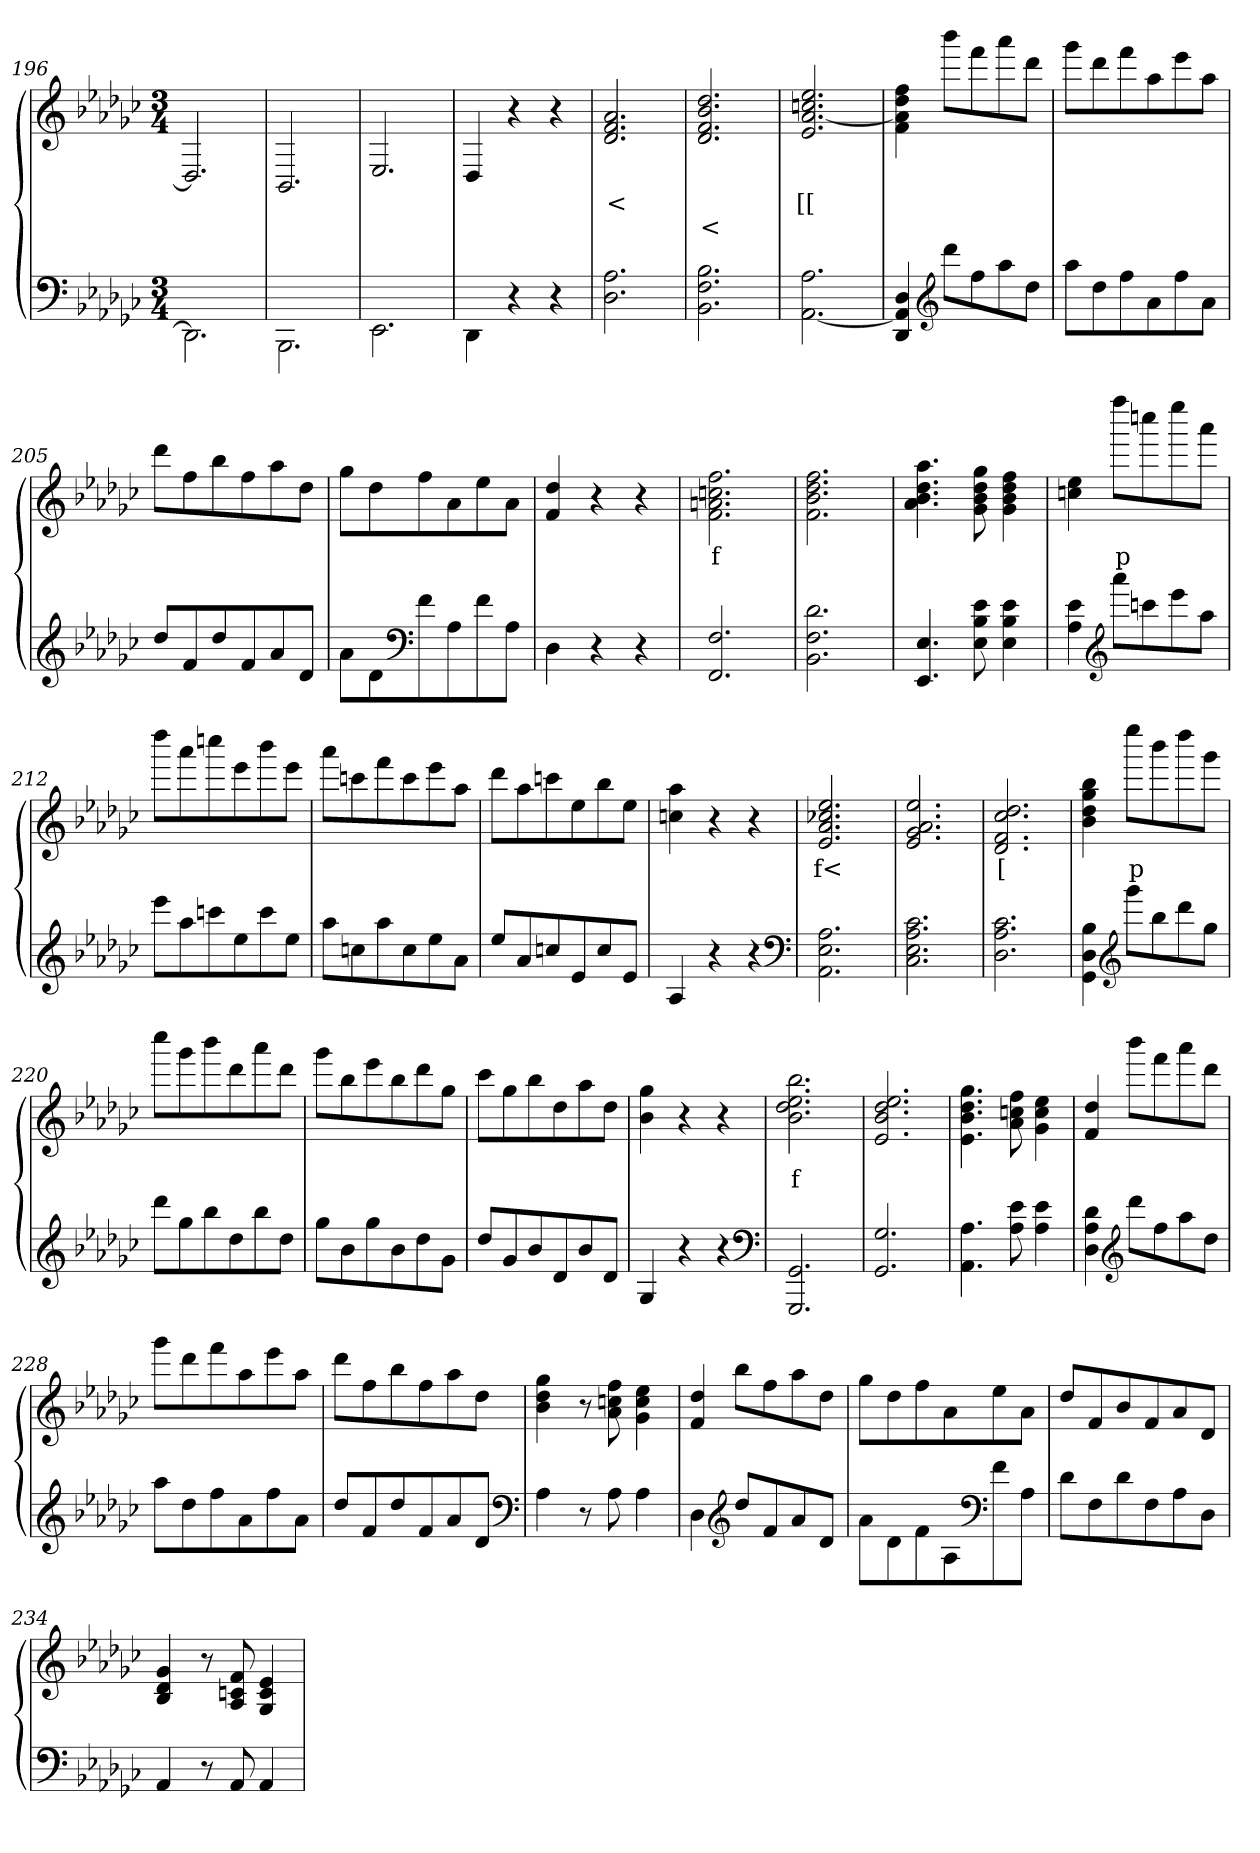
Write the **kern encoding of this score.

**kern	**kern	**text	**text
*part2	*part1	*part1	*part1
*staff2	*staff1	*staff1	*staff1
*clefF4	*clefG2	*	*
*k[b-e-a-d-g-c-]	*k[b-e-a-d-g-c-]	*	*
*M3/4	*M3/4	*	*
=196	=196	=196	=196
2.DD-\]	2.D-/]	.	.
=197	=197	=197	=197
2.BBB-\	2.BB-/	.	.
=198	=198	=198	=198
2.EE-\	2.E-/	.	.
=199	=199	=199	=199
4DD-\	4D-/	.	.
4r	4r	.	.
4r	4r	.	.
=200	=200	=200	=200
2.A- 2.D-	2.a- 2.f 2.d-	<	.
=201	=201	=201	=201
2.B- 2.F 2.BB-	2.dd- 2.b- 2.f 2.d-	.	<
=202	=202	=202	=202
2.A- [2.AA-	2.ee- 2.ccn [2.a- 2.e-	[[	.
=203	=203	=203	=203
4D- 4AA-] 4DD-	4ff 4dd- 4a-] 4f	.	.
*clefG2	*	*	*
8ddd-L	8bbb-L	.	.
8ff	8fff	.	.
8aa-	8aaa-	.	.
8dd-J	8ddd-J	.	.
=204	=204	=204	=204
8aa-L	8ggg-L	.	.
8dd-	8ddd-	.	.
8ff	8fff	.	.
8a-	8aa-	.	.
8ff	8eee-	.	.
8a-J	8aa-J	.	.
=205	=205	=205	=205
8dd-L	8ddd-L	.	.
8f	8ff	.	.
8dd-	8bb-	.	.
8f	8ff	.	.
8a-	8aa-	.	.
8d-J	8dd-J	.	.
=206	=206	=206	=206
8a-L	8gg-L	.	.
8d-	8dd-	.	.
*clefF4	*	*	*
8f	8ff	.	.
8A-	8a-	.	.
8f	8ee-	.	.
8A-J	8a-J	.	.
=207	=207	=207	=207
4D-	4dd- 4f	.	.
4r	4r	.	.
4r	4r	.	.
=208	=208	=208	=208
2.F 2.FF	2.ff 2.ccn 2.an 2.f	f	.
=209	=209	=209	=209
2.d- 2.F 2.BB-	2.ff 2.dd- 2.b- 2.f	.	.
=210	=210	=210	=210
4.E- 4.EE-	4.aa- 4.dd- 4.b- 4.a-	.	.
8e- 8B- 8E-	8gg- 8dd- 8b- 8g-	.	.
4e- 4B- 4E-	4ff 4dd- 4b- 4g-	.	.
=211	=211	=211	=211
4e- 4A-	4ee- 4ccn	.	.
*clefG2	*	*	*
8aaa-L	8ffffL	p	.
8cccn	8cccc	.	.
8eee-	8eeee-	.	.
8aa-J	8aaa-J	.	.
=212	=212	=212	=212
8eee-L	8dddd-L	.	.
8aa-	8aaa-	.	.
8cccn	8ccccn	.	.
8ee-	8eee-	.	.
8ccc	8bbb-	.	.
8ee-J	8eee-J	.	.
=213	=213	=213	=213
8aa-L	8aaa-L	.	.
8ccn	8cccn	.	.
8aa-	8fff	.	.
8cc	8ccc	.	.
8ee-	8eee-	.	.
8a-J	8aa-J	.	.
=214	=214	=214	=214
8ee-L	8ddd-L	.	.
8a-	8aa-	.	.
8ccn	8cccn	.	.
8e-	8ee-	.	.
8cc	8bb-	.	.
8e-J	8ee-J	.	.
=215	=215	=215	=215
4A-	4aa- 4ccn	.	.
4r	4r	.	.
4r	4r	.	.
*clefF4	*	*	*
=216	=216	=216	=216
2.A- 2.E- 2.AA-	2.ee- 2.cc-X 2.a- 2.e-	f<	.
=217	=217	=217	=217
2.c- 2.A- 2.E- 2.C-	2.ee- 2.a- 2.g- 2.e-	.	.
=218	=218	=218	=218
2.c- 2.A- 2.D-	2.dd- 2.cc- 2.f 2.d-	[	.
=219	=219	=219	=219
4B- 4D- 4GG-	4bb- 4gg- 4dd- 4b-	.	.
*clefG2	*	*	*
8ggg-L	8eeee-L	p	.
8bb-	8bbb-	.	.
8ddd-	8dddd-	.	.
8gg-J	8ggg-J	.	.
=220	=220	=220	=220
8ddd-L	8cccc-L	.	.
8gg-	8ggg-	.	.
8bb-	8bbb-	.	.
8dd-	8ddd-	.	.
8bb-	8aaa-	.	.
8dd-J	8ddd-J	.	.
=221	=221	=221	=221
8gg-L	8ggg-L	.	.
8b-	8bb-	.	.
8gg-	8eee-	.	.
8b-	8bb-	.	.
8dd-	8ddd-	.	.
8g-J	8gg-J	.	.
=222	=222	=222	=222
8dd-L	8ccc-L	.	.
8g-/	8gg-	.	.
8b-	8bb-	.	.
8d-	8dd-	.	.
8b-	8aa-	.	.
8d-J	8dd-J	.	.
=223	=223	=223	=223
4G-	4gg- 4b-	.	.
4r	4r	.	.
4r	4r	.	.
*clefF4	*	*	*
=224	=224	=224	=224
2.GG- 2.GGG-	2.bb- 2.ee- 2.dd- 2.b-	f	.
=225	=225	=225	=225
2.G- 2.GG-	2.ee- 2.dd- 2.b- 2.e-	.	.
=226	=226	=226	=226
4.A- 4.AA-	4.gg- 4.dd- 4.b- 4.e-	.	.
8e- 8A-	8ff 8ccn 8a-	.	.
4e- 4A-	4ee- 4cc 4g-	.	.
=227	=227	=227	=227
4d- 4A- 4D-	4dd- 4f	.	.
*clefG2	*	*	*
8ddd-L	8bbb-L	.	.
8ff	8fff	.	.
8aa-	8aaa-	.	.
8dd-J	8ddd-J	.	.
=228	=228	=228	=228
8aa-L	8ggg-L	.	.
8dd-	8ddd-	.	.
8ff	8fff	.	.
8a-	8aa-	.	.
8ff	8eee-	.	.
8a-J	8aa-J	.	.
=229	=229	=229	=229
8dd-L	8ddd-L	.	.
8f	8ff	.	.
8dd-	8bb-	.	.
8f	8ff	.	.
8a-	8aa-	.	.
8d-J	8dd-J	.	.
*clefF4	*	*	*
=230	=230	=230	=230
4A-	4gg- 4dd- 4b-	.	.
8r	8r	.	.
8A-	8ff 8ccn 8a-	.	.
4A-	4ee- 4cc 4g-	.	.
=231	=231	=231	=231
4D-	4dd- 4f	.	.
*clefG2	*	*	*
8dd-L	8bb-L	.	.
8f	8ff	.	.
8a-	8aa-	.	.
8d-J	8dd-J	.	.
=232	=232	=232	=232
8a-L	8gg-L	.	.
8d-\	8dd-	.	.
8f	8ff	.	.
8A-	8a-	.	.
*clefF4	*	*	*
8f	8ee-	.	.
8A-J	8a-J	.	.
=233	=233	=233	=233
8d-L	8dd-L	.	.
8F	8f	.	.
8d-	8b-	.	.
8F	8f	.	.
8A-	8a-	.	.
8D-J	8d-J	.	.
=234	=234	=234	=234
4AA-	4g- 4d- 4B-	.	.
8r	8r	.	.
8AA-	8f 8cn 8A-	.	.
4AA-	4e- 4c 4G-	.	.
=	=	=	=
*-	*-	*-	*-
